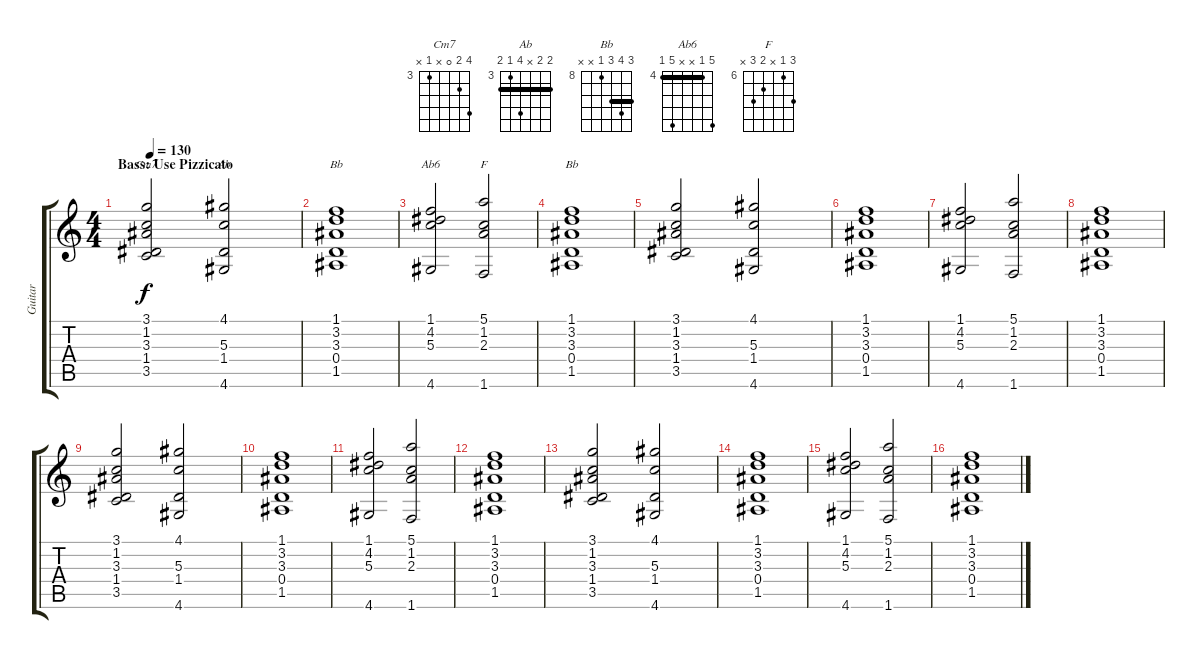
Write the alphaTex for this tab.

\track ("Guitar" "Guitar") {instrument overdrivenguitar}
\staff {score tabs}
\tuning (E4 B3 G3 D3 A2 E2) {hide}
\chord ("Cm7" 6 4 0 x 3 x) {firstfret 3}
\chord ("Ab" 4 4 x 6 3 4) {firstfret 3 barre 4}
\chord ("Bb" 6 6 3 0 x 6) {firstfret 3 barre 6}
\chord ("Ab6" 8 4 x x 8 4) {firstfret 4 barre 4}
\chord ("F" 8 6 x 7 8 x) {firstfret 6}
\chord ("Bb" 10 11 10 8 x x) {firstfret 8 barre 10}
\ts (4 4)
\section ("" "Bass: Use Pizzicato")
\tempo 130
\clef g2
\ks c
(3.1 1.2 3.3 1.4 3.5).2{ch "Cm7" dy f} (4.1 5.3 1.4 4.6).2{ch "Ab"} |
(1.1 3.2 3.3 0.4 1.5).1{ch "Bb"} |
(1.1 4.2 5.3 4.6).2{ch "Ab6"} (5.1 1.2 2.3 1.6).2{ch "F"} |
(1.1 3.2 3.3 0.4 1.5).1{ch "Bb"} |
(3.1 1.2 3.3 1.4 3.5).2 (4.1 5.3 1.4 4.6).2 |
(1.1 3.2 3.3 0.4 1.5).1 |
(1.1 4.2 5.3 4.6).2 (5.1 1.2 2.3 1.6).2 |
(1.1 3.2 3.3 0.4 1.5).1 |
(3.1 1.2 3.3 1.4 3.5).2 (4.1 5.3 1.4 4.6).2 |
(1.1 3.2 3.3 0.4 1.5).1 |
(1.1 4.2 5.3 4.6).2 (5.1 1.2 2.3 1.6).2 |
(1.1 3.2 3.3 0.4 1.5).1 |
(3.1 1.2 3.3 1.4 3.5).2 (4.1 5.3 1.4 4.6).2 |
(1.1 3.2 3.3 0.4 1.5).1 |
(1.1 4.2 5.3 4.6).2 (5.1 1.2 2.3 1.6).2 |
(1.1 3.2 3.3 0.4 1.5).1
